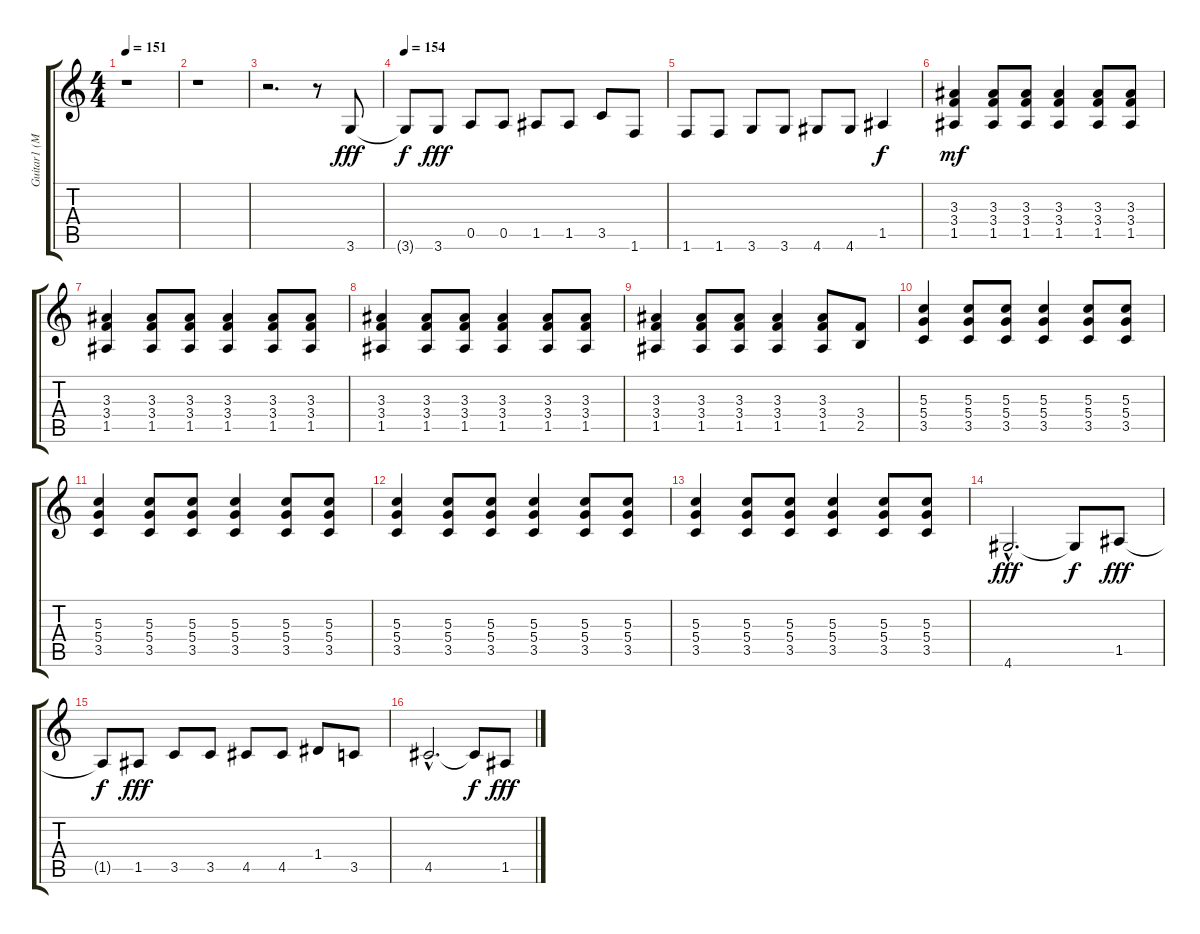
\track ("Guitar1 (May)" "Guitar1 (M") {instrument distortionguitar}
\staff {score tabs}
\tuning (E4 B3 G3 D3 A2 E2) {hide}
\ts (4 4)
\tempo 151
\clef g2
\ks c
r.1{dy fff} |
r.1 |
r.2{d} r.8 3.6.8 |
\tempo 154
3.6{t}.8{dy f} 3.6.8{dy fff} 0.5.8 0.5.8 1.5.8 1.5.8 3.5.8 1.6.8 |
1.6.8 1.6.8 3.6.8 3.6.8 4.6.8 4.6.8 1.5.4{dy f} |
(3.3 3.4 1.5).4{dy mf} (3.3 3.4 1.5).8 (3.3 3.4 1.5).8 (3.3 3.4 1.5).4 (3.3 3.4 1.5).8 (3.3 3.4 1.5).8 |
(3.3 3.4 1.5).4 (3.3 3.4 1.5).8 (3.3 3.4 1.5).8 (3.3 3.4 1.5).4 (3.3 3.4 1.5).8 (3.3 3.4 1.5).8 |
(3.3 3.4 1.5).4 (3.3 3.4 1.5).8 (3.3 3.4 1.5).8 (3.3 3.4 1.5).4 (3.3 3.4 1.5).8 (3.3 3.4 1.5).8 |
(3.3 3.4 1.5).4 (3.3 3.4 1.5).8 (3.3 3.4 1.5).8 (3.3 3.4 1.5).4 (3.3 3.4 1.5).8 (3.4 2.5).8 |
(5.3 5.4 3.5).4 (5.3 5.4 3.5).8 (5.3 5.4 3.5).8 (5.3 5.4 3.5).4 (5.3 5.4 3.5).8 (5.3 5.4 3.5).8 |
(5.3 5.4 3.5).4 (5.3 5.4 3.5).8 (5.3 5.4 3.5).8 (5.3 5.4 3.5).4 (5.3 5.4 3.5).8 (5.3 5.4 3.5).8 |
(5.3 5.4 3.5).4 (5.3 5.4 3.5).8 (5.3 5.4 3.5).8 (5.3 5.4 3.5).4 (5.3 5.4 3.5).8 (5.3 5.4 3.5).8 |
(5.3 5.4 3.5).4 (5.3 5.4 3.5).8 (5.3 5.4 3.5).8 (5.3 5.4 3.5).4 (5.3 5.4 3.5).8 (5.3 5.4 3.5).8 |
4.6{hac}.2{d dy fff} 4.6{t}.8{dy f} 1.5.8{dy fff} |
1.5{t}.8{dy f} 1.5.8{dy fff} 3.5.8 3.5.8 4.5.8 4.5.8 1.4.8 3.5.8 |
4.5{hac}.2{d} 4.5{t}.8{dy f} 1.5.8{dy fff}
